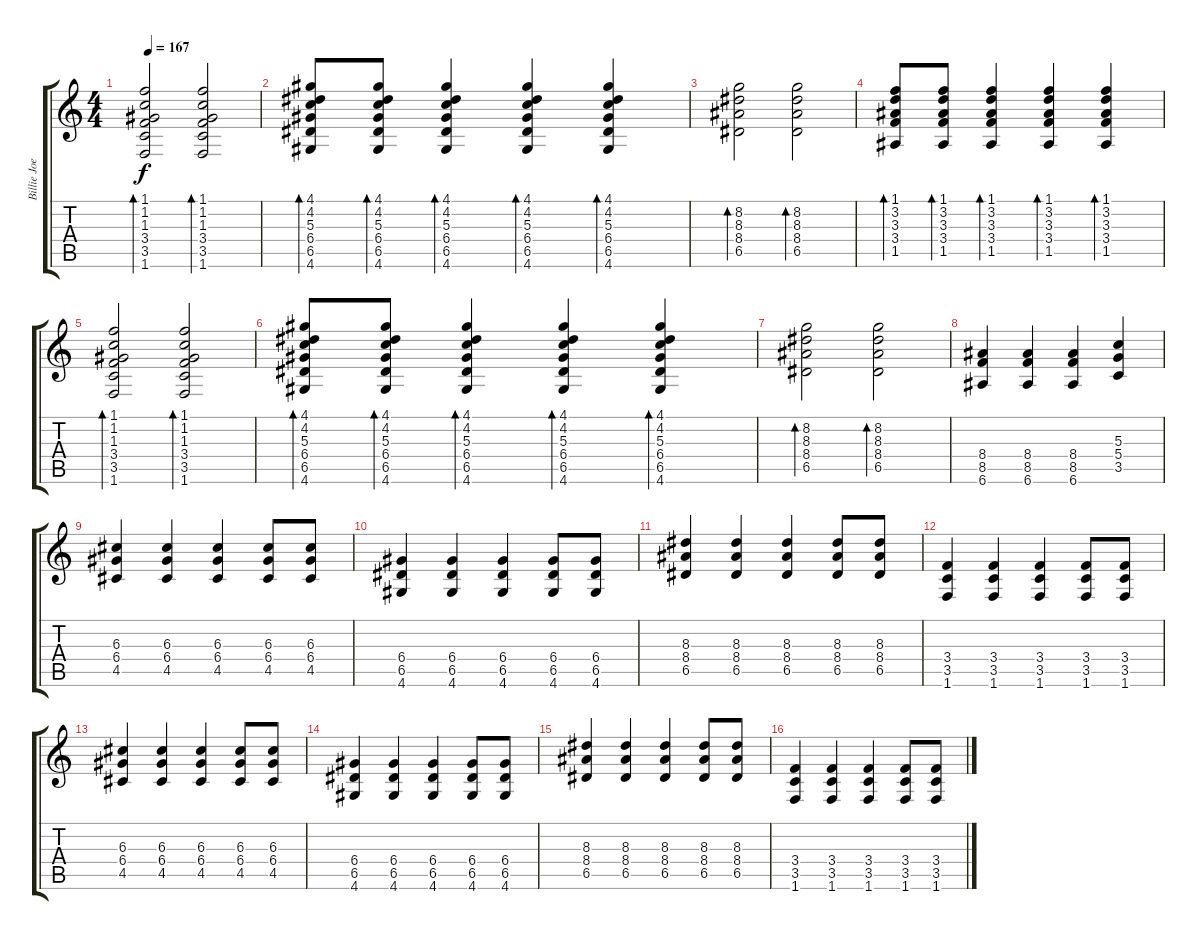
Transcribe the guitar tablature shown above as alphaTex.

\track ("Billie Joe Armstrong (acoustic)" "Billie Joe") {instrument acousticguitarsteel}
\staff {score tabs}
\tuning (E4 B3 G3 D3 A2 E2) {hide}
\ts (4 4)
\tempo 167
\clef g2
\ks c
(1.1 1.2 1.3 3.4 3.5 1.6).2{bd 120 dy f} (1.1 1.2 1.3 3.4 3.5 1.6).2{bd 60} |
(4.1 4.2 5.3 6.4 6.5 4.6).8{bd 120} (4.1 4.2 5.3 6.4 6.5 4.6).8{bd 120} (4.1 4.2 5.3 6.4 6.5 4.6).4{bd 120} (4.1 4.2 5.3 6.4 6.5 4.6).4{bd 120} (4.1 4.2 5.3 6.4 6.5 4.6).4{bd 120} |
(8.2 8.3 8.4 6.5).2{bd 120} (8.2 8.3 8.4 6.5).2{bd 120} |
(1.1 3.2 3.3 3.4 1.5).8{bd 120} (1.1 3.2 3.3 3.4 1.5).8{bd 120} (1.1 3.2 3.3 3.4 1.5).4{bd 120} (1.1 3.2 3.3 3.4 1.5).4{bd 120} (1.1 3.2 3.3 3.4 1.5).4{bd 120} |
(1.1 1.2 1.3 3.4 3.5 1.6).2{bd 120} (1.1 1.2 1.3 3.4 3.5 1.6).2{bd 60} |
(4.1 4.2 5.3 6.4 6.5 4.6).8{bd 120} (4.1 4.2 5.3 6.4 6.5 4.6).8{bd 120} (4.1 4.2 5.3 6.4 6.5 4.6).4{bd 120} (4.1 4.2 5.3 6.4 6.5 4.6).4{bd 120} (4.1 4.2 5.3 6.4 6.5 4.6).4{bd 120} |
(8.2 8.3 8.4 6.5).2{bd 120} (8.2 8.3 8.4 6.5).2{bd 120} |
(8.4 8.5 6.6).4{volume 13 instrument overdrivenguitar} (8.4 8.5 6.6).4 (8.4 8.5 6.6).4 (5.3 5.4 3.5).4 |
(6.3 6.4 4.5).4 (6.3 6.4 4.5).4 (6.3 6.4 4.5).4 (6.3 6.4 4.5).8 (6.3 6.4 4.5).8 |
(6.4 6.5 4.6).4 (6.4 6.5 4.6).4 (6.4 6.5 4.6).4 (6.4 6.5 4.6).8 (6.4 6.5 4.6).8 |
(8.3 8.4 6.5).4 (8.3 8.4 6.5).4 (8.3 8.4 6.5).4 (8.3 8.4 6.5).8 (8.3 8.4 6.5).8 |
(3.4 3.5 1.6).4 (3.4 3.5 1.6).4 (3.4 3.5 1.6).4 (3.4 3.5 1.6).8 (3.4 3.5 1.6).8 |
(6.3 6.4 4.5).4 (6.3 6.4 4.5).4 (6.3 6.4 4.5).4 (6.3 6.4 4.5).8 (6.3 6.4 4.5).8 |
(6.4 6.5 4.6).4 (6.4 6.5 4.6).4 (6.4 6.5 4.6).4 (6.4 6.5 4.6).8 (6.4 6.5 4.6).8 |
(8.3 8.4 6.5).4 (8.3 8.4 6.5).4 (8.3 8.4 6.5).4 (8.3 8.4 6.5).8 (8.3 8.4 6.5).8 |
(3.4 3.5 1.6).4 (3.4 3.5 1.6).4 (3.4 3.5 1.6).4 (3.4 3.5 1.6).8 (3.4 3.5 1.6).8
